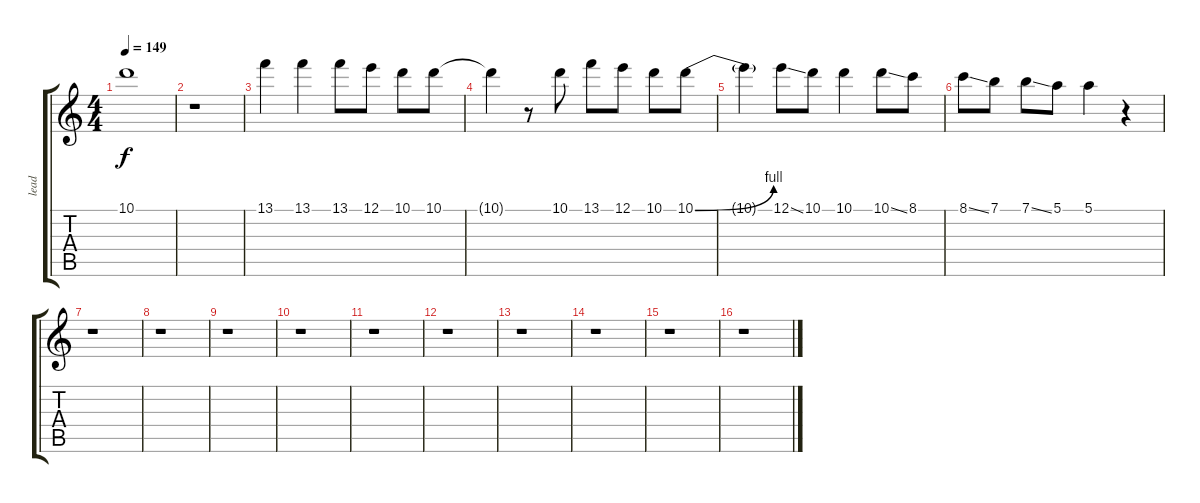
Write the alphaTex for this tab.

\track ("lead" "lead") {instrument distortionguitar}
\staff {score tabs}
\tuning (E4 B3 G3 D3 A2 E2) {hide}
\ts (4 4)
\tempo 149
\clef g2
\ks c
10.1{t}.1{dy f} |
r.1 |
13.1.4 13.1.4 13.1.8 12.1.8 10.1.8 10.1.8 |
10.1{t}.4 r.8 10.1.8 13.1.8 12.1.8 10.1.8 10.1{be (bend 0 0 60 4)}.8 |
10.1{t}.4 12.1{ss}.8 10.1.8 10.1.4 10.1{ss}.8 8.1.8 |
8.1{ss}.8 7.1.8 7.1{ss}.8 5.1.8 5.1.4 r.4 |
r.1 |
r.1 |
r.1 |
r.1 |
r.1 |
r.1 |
r.1 |
r.1 |
r.1 |
r.1
